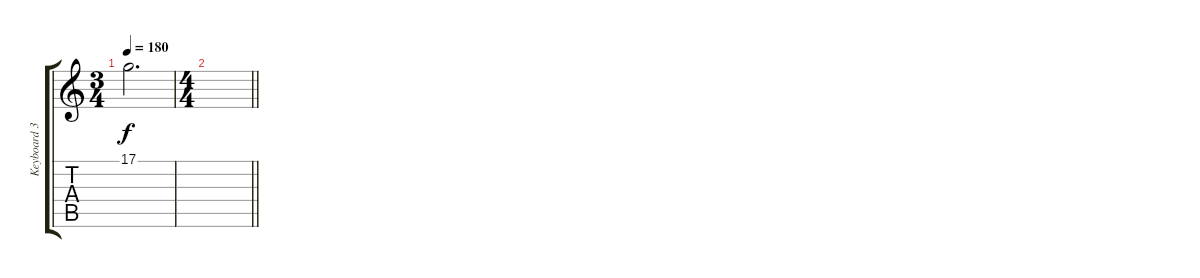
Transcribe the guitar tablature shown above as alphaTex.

\track ("Keyboard 3" "Keyboard 3") {instrument pad8sweep}
\staff {score tabs}
\tuning (D4 A3 F3 C3 G2 D2) {hide}
\ts (3 4)
\tempo 180
\clef g2
\ks c
17.1{t}.2{d dy f} |
\ts (4 4)
\barLineRight lightlight
